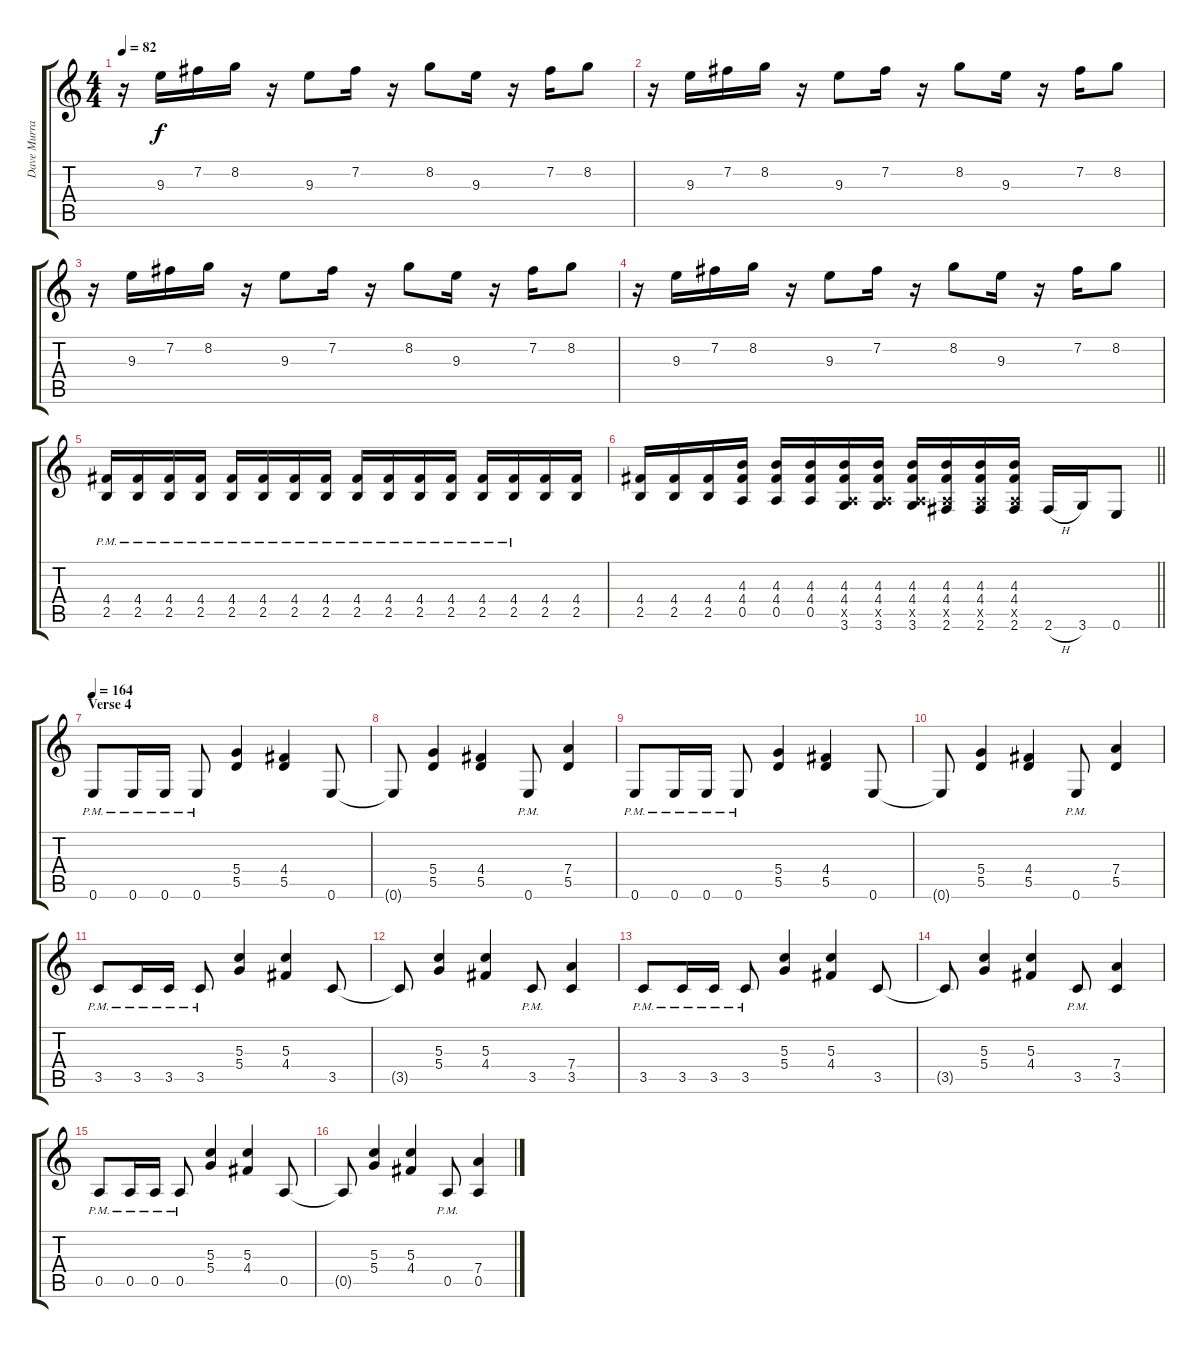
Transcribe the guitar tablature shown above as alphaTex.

\track ("Dave Murray" "Dave Murra") {instrument overdrivenguitar}
\staff {score tabs}
\tuning (E4 B3 G3 D3 A2 E2) {hide}
\ts (4 4)
\tempo 82
\clef g2
\ks c
r.16{dy f} 9.3.16 7.2.16 8.2.16 r.16 9.3.8 7.2.16 r.16 8.2.8 9.3.16 r.16 7.2.16 8.2.8 |
r.16 9.3.16 7.2.16 8.2.16 r.16 9.3.8 7.2.16 r.16 8.2.8 9.3.16 r.16 7.2.16 8.2.8 |
r.16 9.3.16 7.2.16 8.2.16 r.16 9.3.8 7.2.16 r.16 8.2.8 9.3.16 r.16 7.2.16 8.2.8 |
r.16 9.3.16 7.2.16 8.2.16 r.16 9.3.8 7.2.16 r.16 8.2.8 9.3.16 r.16 7.2.16 8.2.8 |
(4.4{pm} 2.5{pm}).16{instrument overdrivenguitar} (4.4{pm} 2.5{pm}).16 (4.4{pm} 2.5{pm}).16 (4.4{pm} 2.5{pm}).16 (4.4{pm} 2.5{pm}).16 (4.4{pm} 2.5{pm}).16 (4.4{pm} 2.5{pm}).16 (4.4{pm} 2.5{pm}).16 (4.4{pm} 2.5{pm}).16 (4.4{pm} 2.5{pm}).16 (4.4{pm} 2.5{pm}).16 (4.4{pm} 2.5{pm}).16 (4.4{pm} 2.5{pm}).16 (4.4{pm} 2.5{pm}).16 (4.4 2.5).16 (4.4 2.5).16 |
\barLineRight lightlight
(4.4 2.5).16 (4.4 2.5).16 (4.4 2.5).16 (4.3 4.4 0.5).16 (4.3 4.4 0.5).16 (4.3 4.4 0.5).16 (4.3 4.4 0.5{x} 3.6).16 (4.3 4.4 0.5{x} 3.6).16 (4.3 4.4 0.5{x} 3.6).16 (4.3 4.4 0.5{x} 2.6).16 (4.3 4.4 0.5{x} 2.6).16 (4.3 4.4 0.5{x} 2.6).16 2.6{h}.16 3.6.16 0.6.8 |
\section ("" "Verse 4")
\tempo 164
0.6{pm}.8 0.6{pm}.16 0.6{pm}.16 0.6{pm}.8 (5.4 5.5).4 (4.4 5.5).4 0.6.8 |
0.6{t}.8 (5.4 5.5).4 (4.4 5.5).4 0.6{pm}.8 (7.4 5.5).4 |
0.6{pm}.8 0.6{pm}.16 0.6{pm}.16 0.6{pm}.8 (5.4 5.5).4 (4.4 5.5).4 0.6.8 |
0.6{t}.8 (5.4 5.5).4 (4.4 5.5).4 0.6{pm}.8 (7.4 5.5).4 |
3.5{pm}.8 3.5{pm}.16 3.5{pm}.16 3.5{pm}.8 (5.3 5.4).4 (5.3 4.4).4 3.5.8 |
3.5{t}.8 (5.3 5.4).4 (5.3 4.4).4 3.5{pm}.8 (7.4 3.5).4 |
3.5{pm}.8 3.5{pm}.16 3.5{pm}.16 3.5{pm}.8 (5.3 5.4).4 (5.3 4.4).4 3.5.8 |
3.5{t}.8 (5.3 5.4).4 (5.3 4.4).4 3.5{pm}.8 (7.4 3.5).4 |
0.5{pm}.8 0.5{pm}.16 0.5{pm}.16 0.5{pm}.8 (5.3 5.4).4 (5.3 4.4).4 0.5.8 |
0.5{t}.8 (5.3 5.4).4 (5.3 4.4).4 0.5{pm}.8 (7.4 0.5).4
